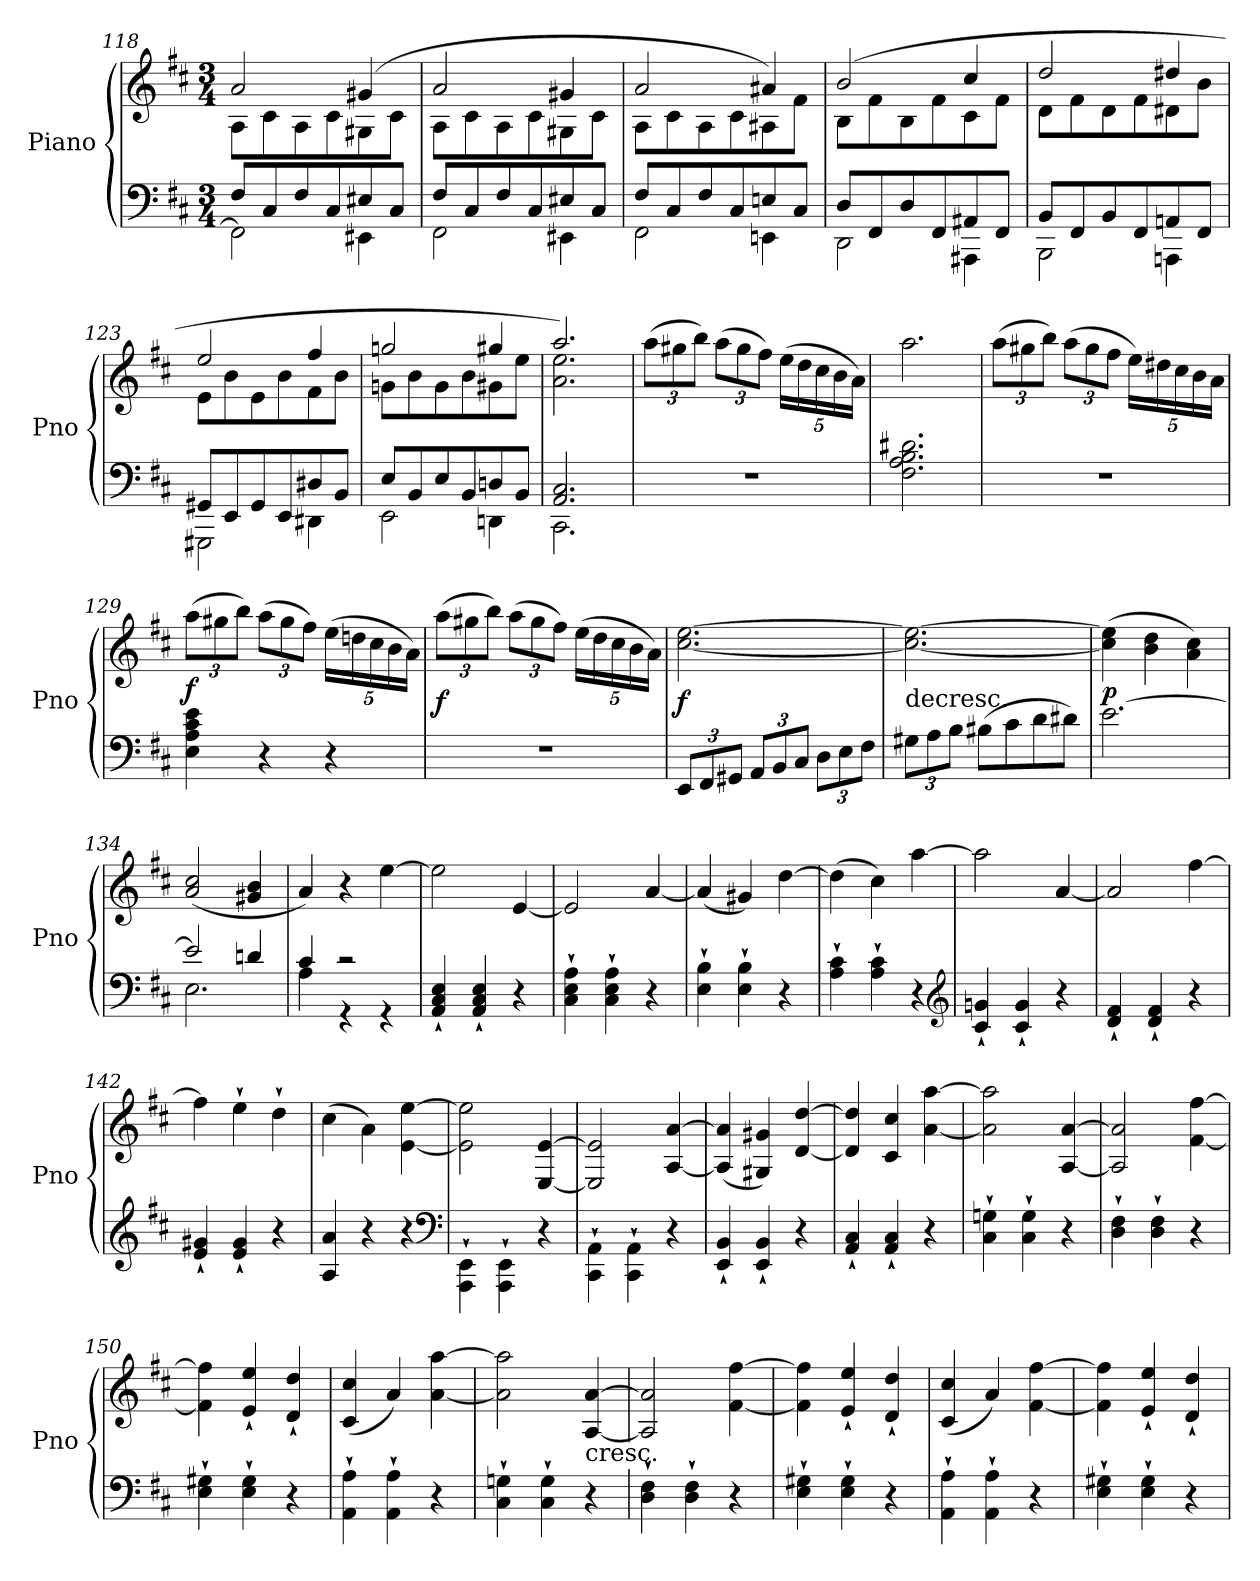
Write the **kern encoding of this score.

**kern	**kern	**dynam
*part1	*part1	*part1
*staff2	*staff1	*staff1/2
*I"Piano	*	*
*I'Pno	*	*
*clefF4	*clefG2	*
*k[f#c#]	*k[f#c#]	*
*D:	*D:	*
*M3/4	*M3/4	*
=118	=118	=118
*^	*^	*
8F#/L	2FF#\]	2a/	8A\L	.
8C#/	.	.	8c#\	.
8F#/	.	.	8A\	.
8C#/	.	.	8c#\	.
8E#X/	4EE#X\	(4g#X/	8G#X\	.
8C#/J	.	.	8c#\J	.
=119	=119	=119	=119	=119
8F#/L	2FF#\	2a/	8A\L	.
8C#/	.	.	8c#\	.
8F#/	.	.	8A\	.
8C#/	.	.	8c#\	.
8E#X/	4EE#X\	4g#X/	8G#X\	.
8C#/J	.	.	8c#\J	.
=120	=120	=120	=120	=120
8F#/L	2FF#\	2a/	8A\L	.
8C#/	.	.	8c#\	.
8F#/	.	.	8A\	.
8C#/	.	.	8c#\	.
8En/	4EEn\	4a#X/)	8A#X\	.
8C#/J	.	.	8f#\J	.
=121	=121	=121	=121	=121
8D/L	2DD\	(2b/	8B\L	.
8FF#/	.	.	8f#\	.
8D/	.	.	8B\	.
8FF#/	.	.	8f#\	.
8AA#X/	4AAA#X\	4cc#/	8c#\	.
8FF#/J	.	.	8f#\J	.
=122	=122	=122	=122	=122
8BB/L	2BBB\	2dd/	8d\L	.
8FF#/	.	.	8f#\	.
8BB/	.	.	8d\	.
8FF#/	.	.	8f#\	.
8AAn/	4AAAn\	4dd#X/	8d#X\	.
8FF#/J	.	.	8b\J	.
=123	=123	=123	=123	=123
8GG#X/L	2GGG#X\	2ee/	8e\L	.
8EE/	.	.	8b\	.
8GG#/	.	.	8e\	.
8EE/	.	.	8b\	.
8D#X/	4DD#X\	4ff#/	8f#\	.
8BB/J	.	.	8b\J	.
=124	=124	=124	=124	=124
8E/L	2EE\	2ggn/	8gn\L	.
8BB/	.	.	8b\	.
8E/	.	.	8g\	.
8BB/	.	.	8b\	.
8Dn/	4DDn\	4gg#X/	8g#X\	.
8BB/J	.	.	8ee\J	.
=125	=125	=125	=125	=125
2.AA/ 2.C#/	2.CC#\	2.aa/)	2.a\ 2.ee\	.
*v	*v	*	*	*
*	*v	*v	*
=126	=126	=126
2.r	(12aa\L	.
.	12gg#X\	.
.	12bb\J)	.
.	(12aa\L	.
.	12gg#\	.
.	12ff#\J)	.
.	(20ee\LL	.
.	20dd\	.
.	20cc#\	.
.	20b\	.
.	20a\JJ)	.
=127	=127	=127
2.F#\ 2.A\ 2.B\ 2.d#X\	2.aa\	.
=128	=128	=128
2.r	(12aa\L	.
.	12gg#X\	.
.	12bb\J)	.
.	(12aa\L	.
.	12gg#\	.
.	12ff#\J	.
.	20ee\LL)	.
.	20dd#X\	.
.	20cc#\	.
.	20b\	.
.	20a\JJ	.
=129	=129	=129
4E\ 4A\ 4c#\ 4e\	(12aa\L	f
.	12gg#X\	.
.	12bb\J)	.
4r	(12aa\L	.
.	12gg#\	.
.	12ff#\J)	.
4r	(20ee\LL	.
.	20ddn\	.
.	20cc#\	.
.	20b\	.
.	20a\JJ)	.
=130	=130	=130
2.r	(12aa\L	f
.	12gg#X\	.
.	12bb\J)	.
.	(12aa\L	.
.	12gg#\	.
.	12ff#\J)	.
.	(20ee\LL	.
.	20dd\	.
.	20cc#\	.
.	20b\	.
.	20a\JJ)	.
=131	=131	=131
12EE/L	[2.cc#\ [2.ee\	f
12FF#/	.	.
12GG#X/J	.	.
12AA/L	.	.
12BB/	.	.
12C#/J	.	.
12D\L	.	.
12E\	.	.
12F#\J	.	.
=132	=132	=132
!	!LO:TX:c:t=decresc.	!
12G#X\L	2.cc#_\ 2.ee_\	.
12A\	.	.
12B\J	.	.
(8B#X\L	.	.
8c#\	.	.
8d\	.	.
8d#X\J)	.	.
=133	=133	=133
[2.e\	(4cc#]\ 4ee]\	p
.	4b\ 4dd\	.
.	4a\ 4cc#\)	.
=134	=134	=134
*^	*	*
2e/]	2.E\	(2a/ 2cc#/	.
4dn/	.	4g#X/ 4b/	.
=135	=135	=135	=135
4c#/	4A\	4a/)	.
2r	4r	4r	.
.	4r	[4ee\	.
*v	*v	*	*
=136	=136	=136
4AA`/ 4C#`/ 4E`/	2ee\]	.
4AA`/ 4C#`/ 4E`/	.	.
4r	[4e/	.
=137	=137	=137
4C#`\ 4E`\ 4A`\	2e/]	.
4C#`\ 4E`\ 4A`\	.	.
4r	[4a/	.
=138	=138	=138
4E`\ 4B`\	(4a/]	.
4E`\ 4B`\	4g#X/)	.
4r	[4dd\	.
=139	=139	=139
4A`\ 4c#`\	(4dd\]	.
4A`\ 4c#`\	4cc#\)	.
4r	[4aa\	.
*clefG2	*	*
=140	=140	=140
4c#`/ 4gn`/	2aa\]	.
4c#`/ 4g`/	.	.
4r	[4a/	.
=141	=141	=141
4d`/ 4f#`/	2a/]	.
4d`/ 4f#`/	.	.
4r	[4ff#\	.
=142	=142	=142
4e`/ 4g#X`/	4ff#\]	.
4e`/ 4g#`/	4ee`\	.
4r	4dd`\	.
=143	=143	=143
4A/ 4a/	(4cc#\	.
4r	4a\)	.
4r	[4e\ [4ee\	.
*clefF4	*	*
=144	=144	=144
4AAA`\ 4EE`\	2e]\ 2ee]\	.
4AAA`\ 4EE`\	.	.
4r	[4E/ [4e/	.
=145	=145	=145
4CC#`\ 4AA`\	2E]/ 2e]/	.
4CC#`\ 4AA`\	.	.
4r	[4A/ [4a/	.
=146	=146	=146
4EE`/ 4BB`/	(4A]/ 4a]/	.
4EE`/ 4BB`/	4G#X/ 4g#X/)	.
4r	[4d/ [4dd/	.
=147	=147	=147
4AA`/ 4C#`/	4d]/ 4dd]/	.
4AA`/ 4C#`/	4c#/ 4cc#/	.
4r	[4a\ [4aa\	.
=148	=148	=148
4C#`\ 4Gn`\	2a]\ 2aa]\	.
4C#`\ 4G`\	.	.
4r	[4A/ [4a/	.
=149	=149	=149
4D`\ 4F#`\	2A]/ 2a]/	.
4D`\ 4F#`\	.	.
4r	[4f#\ [4ff#\	.
=150	=150	=150
4E`\ 4G#X`\	4f#]\ 4ff#]\	.
4E`\ 4G#`\	4e`/ 4ee`/	.
4r	4d`/ 4dd`/	.
=151	=151	=151
4AA`\ 4A`\	(4c#/ 4cc#/	.
4AA`\ 4A`\	4a/)	.
4r	[4a\ [4aa\	.
=152	=152	=152
4C#`\ 4Gn`\	2a]\ 2aa]\	.
4C#`\ 4G`\	.	.
!	!LO:TX:c:t=cresc.	!
4r	[4A/ [4a/	.
=153	=153	=153
4D`\ 4F#`\	2A]/ 2a]/	.
4D`\ 4F#`\	.	.
4r	[4f#\ [4ff#\	.
=154	=154	=154
4E`\ 4G#X`\	4f#]\ 4ff#]\	.
4E`\ 4G#`\	4e`/ 4ee`/	.
4r	4d`/ 4dd`/	.
=155	=155	=155
4AA`\ 4A`\	(4c#/ 4cc#/	.
4AA`\ 4A`\	4a/)	.
4r	[4f#\ [4ff#\	.
=156	=156	=156
4E`\ 4G#X`\	4f#]\ 4ff#]\	.
4E`\ 4G#`\	4e`/ 4ee`/	.
4r	4d`/ 4dd`/	.
=	=	=
*-	*-	*-
